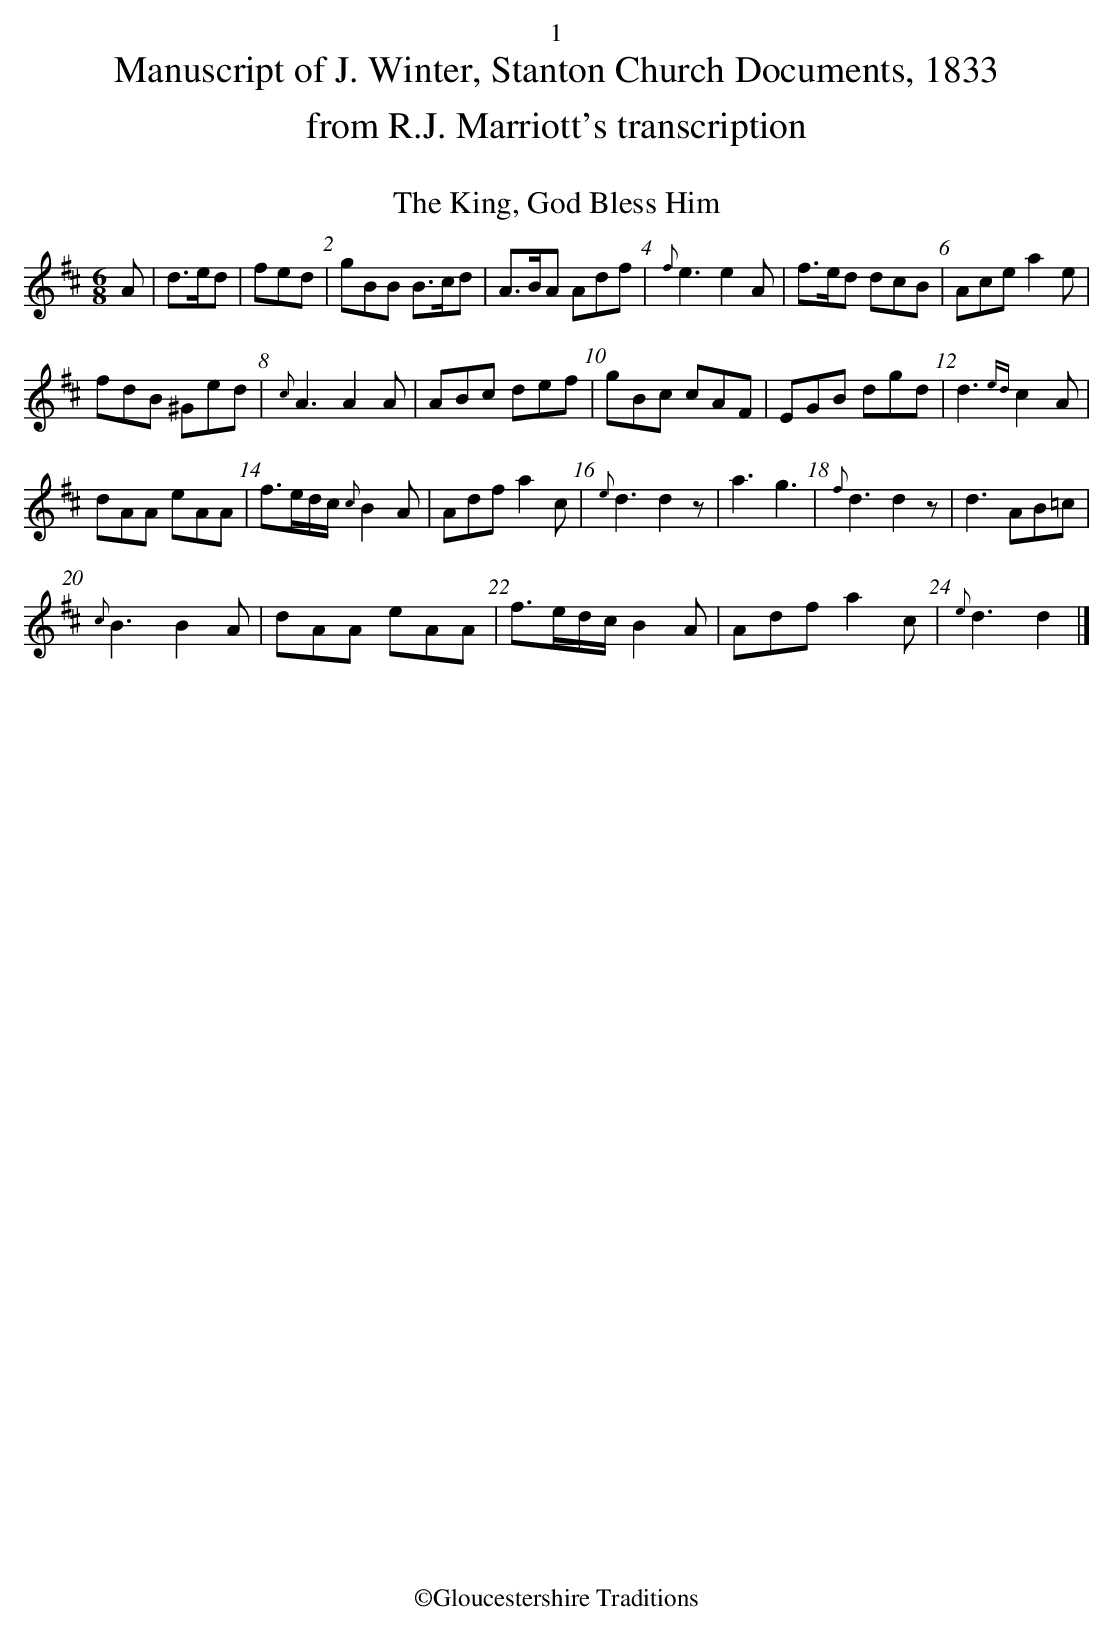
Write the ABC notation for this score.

X:1
T:King, God Bless Him, The
M:6/8
L:1/8
K:D
A|d>ed|fed|gBB B>cd|A>BA Adf|{f}e3 e2A |f>ed dcB|Ace a2e|
fdB ^Ged|{c}A3 A2A|ABc def|gBc cAF|EGB dgd|d3{ed}c2A|
dAA eAA|f>ed/c/ {c}B2A|Adf a2c|{e}d3 d2z|a3g3|{f}d3 d2z|d3 AB=c|
{c}B3 B2A|dAA eAA|f>ed/c/ B2A|Adf a2c|{e}d3 d2|]
